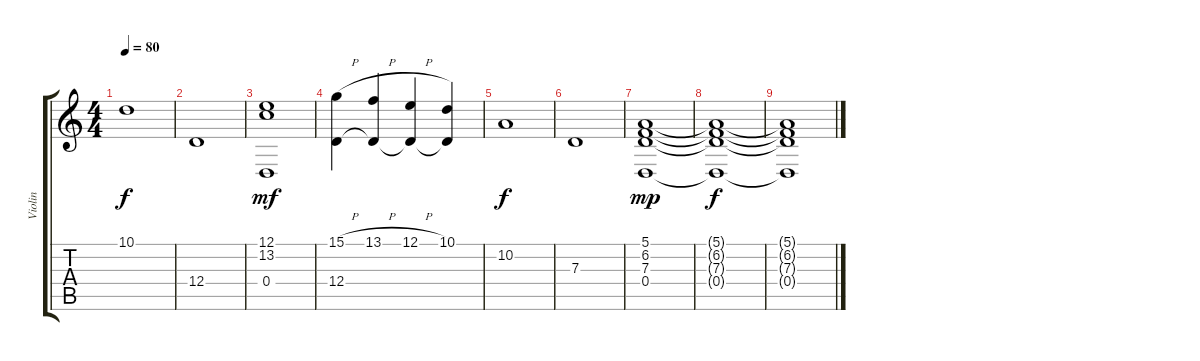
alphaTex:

\track ("Violin" "Violin") {instrument violin}
\staff {score tabs}
\tuning (E4 B3 G3 D3 A2 E2) {hide}
\ts (4 4)
\tempo 80
\clef g2
\ks c
10.1{t}.1{dy f} |
12.4.1 |
(12.1 13.2 0.4).1{dy mf} |
(15.1{h} 12.4).4 (13.1{h} 12.4{t}).4 (12.1{h} 12.4{t}).4 (10.1 12.4{t}).4 |
10.2.1{dy f} |
7.3.1 |
(5.1 6.2 7.3 0.4).1{dy mp volume 0} |
(5.1{t} 6.2{t} 7.3{t} 0.4{t}).1{dy f} |
(5.1{t} 6.2{t} 7.3{t} 0.4{t}).1
